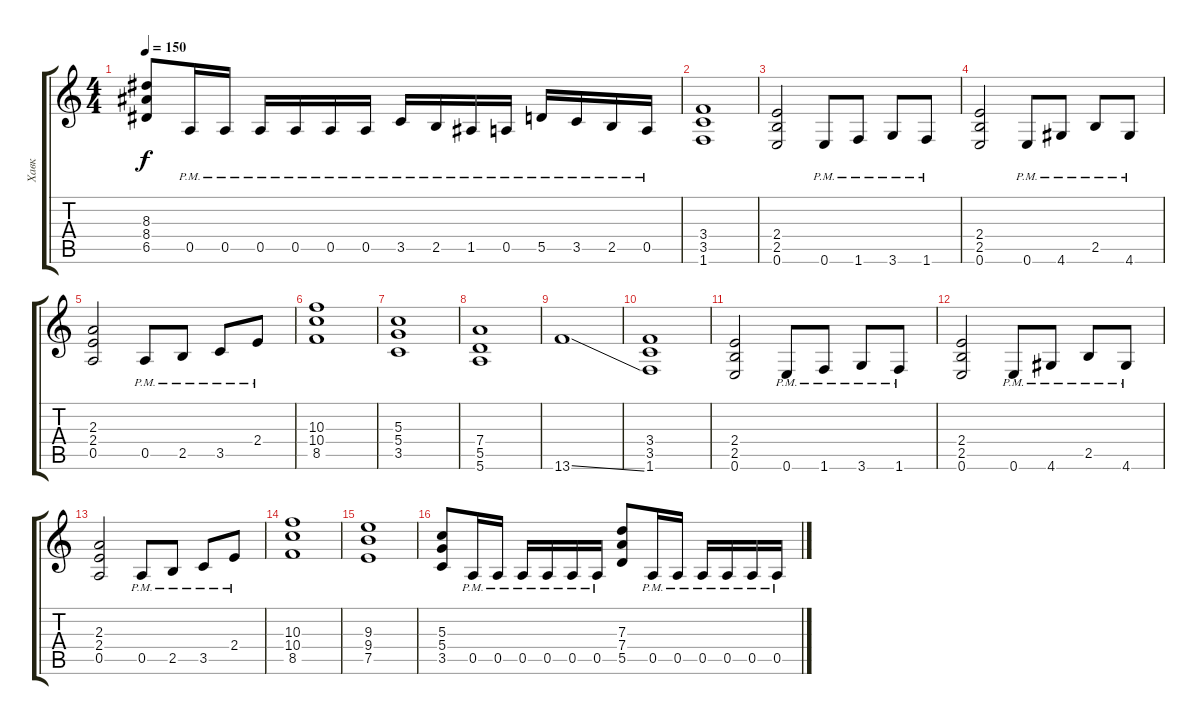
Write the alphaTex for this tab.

\track ("Хавк" "Хавк") {instrument distortionguitar}
\staff {score tabs}
\tuning (E4 B3 G3 D3 A2 E2) {hide}
\ts (4 4)
\tempo 150
\clef g2
\ks c
(8.3 8.4 6.5).8{dy f} 0.5{pm}.16 0.5{pm}.16 0.5{pm}.16 0.5{pm}.16 0.5{pm}.16 0.5{pm}.16 3.5{pm}.16 2.5{pm}.16 1.5{pm}.16 0.5{pm}.16 5.5{pm}.16 3.5{pm}.16 2.5{pm}.16 0.5{pm}.16 |
(3.4 3.5 1.6).1 |
(2.4 2.5 0.6).2 0.6{pm}.8 1.6{pm}.8 3.6{pm}.8 1.6{pm}.8 |
(2.4 2.5 0.6).2 0.6{pm}.8 4.6{pm}.8 2.5{pm}.8 4.6{pm}.8 |
(2.3 2.4 0.5).2 0.5{pm}.8 2.5{pm}.8 3.5{pm}.8 2.4{pm}.8 |
(10.3 10.4 8.5).1 |
(5.3 5.4 3.5).1 |
(7.4 5.5 5.6).1 |
13.6{ss}.1 |
(3.4 3.5 1.6).1 |
(2.4 2.5 0.6).2 0.6{pm}.8 1.6{pm}.8 3.6{pm}.8 1.6{pm}.8 |
(2.4 2.5 0.6).2 0.6{pm}.8 4.6{pm}.8 2.5{pm}.8 4.6{pm}.8 |
(2.3 2.4 0.5).2 0.5{pm}.8 2.5{pm}.8 3.5{pm}.8 2.4{pm}.8 |
(10.3 10.4 8.5).1 |
(9.3 9.4 7.5).1 |
(5.3 5.4 3.5).8 0.5{pm}.16 0.5{pm}.16 0.5{pm}.16 0.5{pm}.16 0.5{pm}.16 0.5{pm}.16 (7.3 7.4 5.5).8 0.5{pm}.16 0.5{pm}.16 0.5{pm}.16 0.5{pm}.16 0.5{pm}.16 0.5{pm}.16
